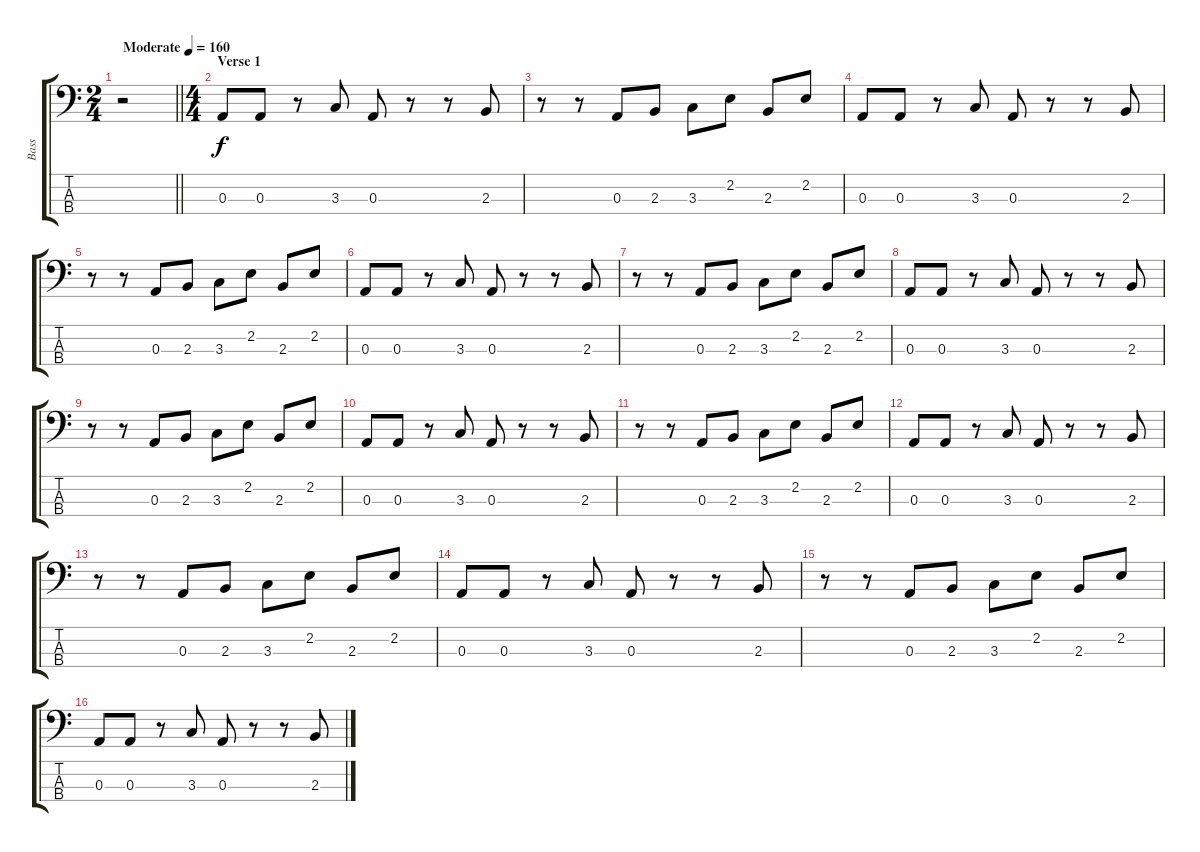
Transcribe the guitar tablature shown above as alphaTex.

\track ("Bass" "Bass") {instrument electricbassfinger}
\staff {score tabs}
\tuning (G2 D2 A1 E1) {hide}
\ts (2 4)
\tempo (160 "Moderate")
\clef f4
\barLineRight lightlight
\ks c
r.2{dy f instrument electricbassfinger} |
\ts (4 4)
\section ("" "Verse 1")
0.3.8 0.3.8 r.8 3.3.8 0.3.8 r.8 r.8 2.3.8 |
r.8 r.8 0.3.8 2.3.8 3.3.8 2.2.8 2.3.8 2.2.8 |
0.3.8 0.3.8 r.8 3.3.8 0.3.8 r.8 r.8 2.3.8 |
r.8 r.8 0.3.8 2.3.8 3.3.8 2.2.8 2.3.8 2.2.8 |
0.3.8 0.3.8 r.8 3.3.8 0.3.8 r.8 r.8 2.3.8 |
r.8 r.8 0.3.8 2.3.8 3.3.8 2.2.8 2.3.8 2.2.8 |
0.3.8 0.3.8 r.8 3.3.8 0.3.8 r.8 r.8 2.3.8 |
r.8 r.8 0.3.8 2.3.8 3.3.8 2.2.8 2.3.8 2.2.8 |
0.3.8 0.3.8 r.8 3.3.8 0.3.8 r.8 r.8 2.3.8 |
r.8 r.8 0.3.8 2.3.8 3.3.8 2.2.8 2.3.8 2.2.8 |
0.3.8 0.3.8 r.8 3.3.8 0.3.8 r.8 r.8 2.3.8 |
r.8 r.8 0.3.8 2.3.8 3.3.8 2.2.8 2.3.8 2.2.8 |
0.3.8 0.3.8 r.8 3.3.8 0.3.8 r.8 r.8 2.3.8 |
r.8 r.8 0.3.8 2.3.8 3.3.8 2.2.8 2.3.8 2.2.8 |
0.3.8 0.3.8 r.8 3.3.8 0.3.8 r.8 r.8 2.3.8
